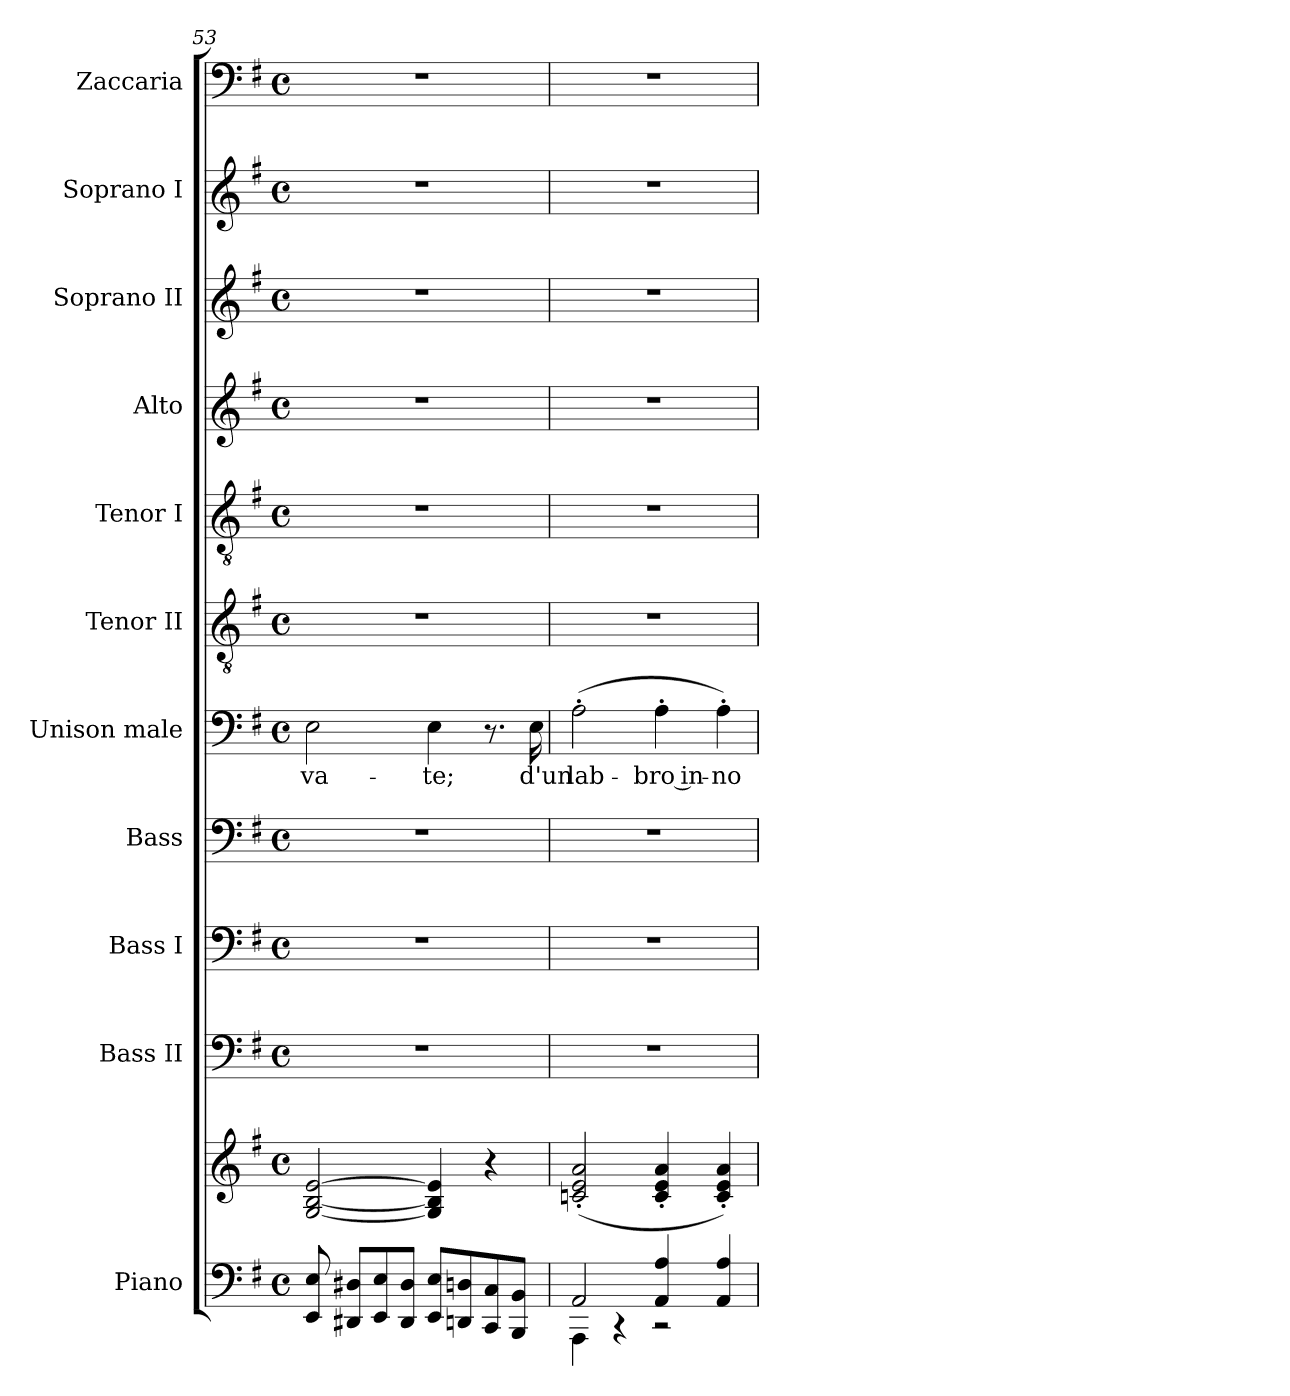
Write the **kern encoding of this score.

**kern	**kern	**kern	**kern	**kern	**kern	**text	**kern	**kern	**kern	**kern	**kern	**kern
*part11	*part11	*part10	*part9	*part8	*part7	*part7	*part6	*part5	*part4	*part3	*part2	*part1
*staff12	*staff11	*staff10	*staff9	*staff8	*staff7	*staff7	*staff6	*staff5	*staff4	*staff3	*staff2	*staff1
*I"Piano	*	*I"Bass II	*I"Bass I	*I"Bass	*I"Unison male	*	*I"Tenor II	*I"Tenor I	*I"Alto	*I"Soprano II	*I"Soprano I	*I"Zaccaria
*I'Pno.	*	*I'B.II	*I'B.I	*I'B.	*I'Uni.m	*	*I'T.II	*I'T.I	*I'A.	*I'S.II	*I'S.I	*I'Zac.
!!LO:LB:g=z
*clefF4	*clefG2	*clefF4	*clefF4	*clefF4	*clefF4	*	*clefGv2	*clefGv2	*clefG2	*clefG2	*clefG2	*clefF4
*k[f#]	*k[f#]	*k[f#]	*k[f#]	*k[f#]	*k[f#]	*	*k[f#]	*k[f#]	*k[f#]	*k[f#]	*k[f#]	*k[f#]
*M4/4	*M4/4	*M4/4	*M4/4	*M4/4	*M4/4	*	*M4/4	*M4/4	*M4/4	*M4/4	*M4/4	*M4/4
*met(c)	*met(c)	*met(c)	*met(c)	*met(c)	*met(c)	*	*met(c)	*met(c)	*met(c)	*met(c)	*met(c)	*met(c)
=53	=53	=53	=53	=53	=53	=53	=53	=53	=53	=53	=53	=53
!	!	!	!	!	!	!LO:LY:b	!	!	!	!	!	!
8EE/ 8E/	[2G/ [2B/ [2e/	1r	1r	1r	2E\	-va-	1r	1r	1r	1r	1r	1r
8DD#X/ 8D#X/L	.	.	.	.	.	.	.	.	.	.	.	.
8EE/ 8E/	.	.	.	.	.	.	.	.	.	.	.	.
8DD#/ 8D#/J	.	.	.	.	.	.	.	.	.	.	.	.
!	!	!	!	!	!	!LO:LY:b	!	!	!	!	!	!
8EE/ 8E/L	4G/] 4B/] 4e/]	.	.	.	4E\	-te;	.	.	.	.	.	.
8DDn/ 8Dn/	.	.	.	.	.	.	.	.	.	.	.	.
8CC/ 8C/	4r	.	.	.	8.r	.	.	.	.	.	.	.
8BBB/ 8BB/J	.	.	.	.	.	.	.	.	.	.	.	.
!	!	!	!	!	!	!LO:LY:b	!	!	!	!	!	!
.	.	.	.	.	16E\	d'un	.	.	.	.	.	.
=54	=54	=54	=54	=54	=54	=54	=54	=54	=54	=54	=54	=54
*^	*	*	*	*	*	*	*	*	*	*	*	*
!	!	!	!	!	!	!	!LO:LY:b	!	!	!	!	!	!
2AA/	4AAA\	(<2cn/' 2e/' 2a/'	1r	1r	1r	(>2A'\	lab-	1r	1r	1r	1r	1r	1r
.	4r	.	.	.	.	.	.	.	.	.	.	.	.
!	!	!	!	!	!	!	!LO:LY:b	!	!	!	!	!	!
4AA/ 4A/	2r	4c/' 4e/' 4a/'	.	.	.	4A'\	bro in-	.	.	.	.	.	.
!	!	!	!	!	!	!	!LO:LY:b	!	!	!	!	!	!
4AA/ 4A/	.	4c/' 4e/' 4a/')	.	.	.	4A'\)	-no-	.	.	.	.	.	.
*v	*v	*	*	*	*	*	*	*	*	*	*	*	*
=	=	=	=	=	=	=	=	=	=	=	=	=
*-	*-	*-	*-	*-	*-	*-	*-	*-	*-	*-	*-	*-
